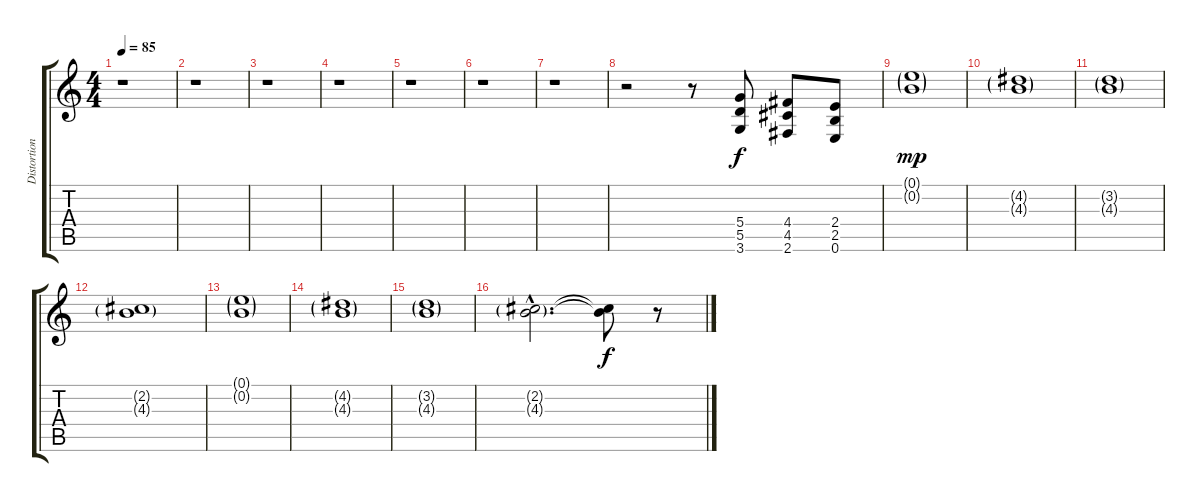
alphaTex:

\track ("Distortion" "Distortion") {instrument distortionguitar}
\staff {score tabs}
\tuning (E4 B3 G3 D3 A2 E2) {hide}
\ts (4 4)
\tempo 85
\clef g2
\ks c
r.1{dy f} |
r.1 |
r.1 |
r.1 |
r.1 |
r.1 |
r.1 |
r.2 r.8 (5.4 5.5 3.6).8 (4.4 4.5 2.6).8 (2.4 2.5 0.6).8 |
(0.1{g} 0.2{g}).1{dy mp} |
(4.2{g} 4.3{g}).1 |
(3.2{g} 4.3{g}).1 |
(2.2{g} 4.3{g}).1 |
(0.1{g} 0.2{g}).1 |
(4.2{g} 4.3{g}).1 |
(3.2{g} 4.3{g}).1 |
(2.2{g hac} 4.3{g hac}).2{d} (2.2{t} 4.3{t}).8{dy f} r.8
